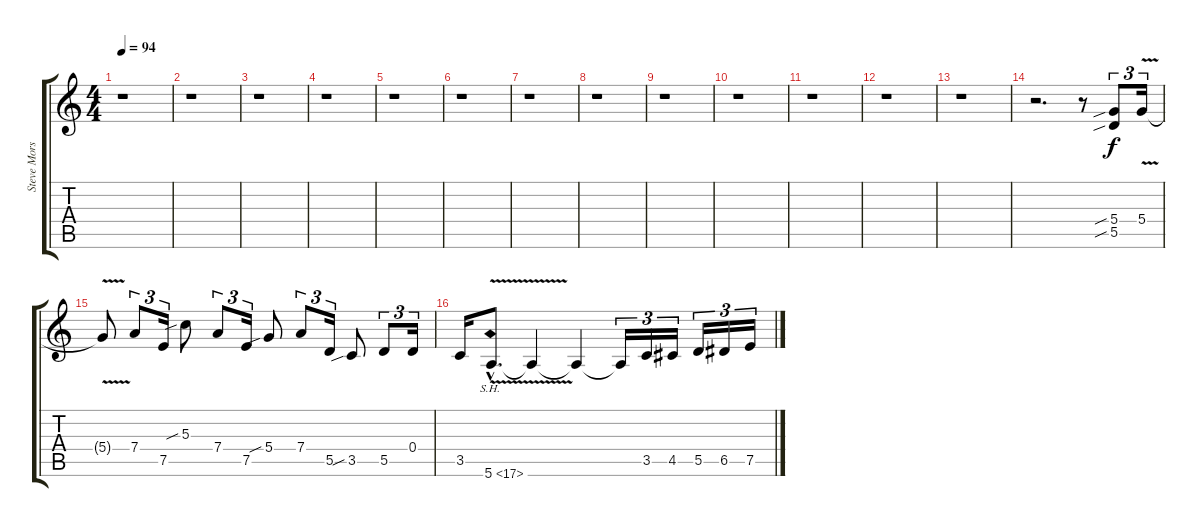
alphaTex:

\track ("Steve Morse Lead Guitar II" "Steve Mors") {instrument overdrivenguitar}
\staff {score tabs}
\tuning (E4 B3 G3 D3 A2 E2) {hide}
\ts (4 4)
\tempo 94
\clef g2
\ks c
r.1{dy f instrument overdrivenguitar} |
r.1 |
r.1 |
r.1 |
r.1 |
r.1 |
r.1 |
r.1 |
r.1 |
r.1 |
r.1 |
r.1 |
r.1 |
r.2{d} r.8 (5.4{sib} 5.5{sib}).8{tu (3 2)} 5.4{v}.16{tu (3 2)} |
5.4{t}.8 7.4.8{tu (3 2)} 7.5.16{tu (3 2)} 5.3{sib}.8 7.4.8{tu (3 2)} 7.5.16{tu (3 2)} 5.4{sib}.8 7.4.8{tu (3 2)} 5.5.16{tu (3 2)} 3.5{sib}.8 5.5.8{tu (3 2)} 0.4.16{tu (3 2)} |
3.5.16 5.6{sh 12 v hac}.8{d} 5.6{t}.4 5.6{t}.4 5.6{t}.16{tu (3 2)} 3.5.16{tu (3 2)} 4.5.16{tu (3 2)} 5.5.16{tu (3 2)} 6.5.16{tu (3 2)} 7.5.16{tu (3 2)}
